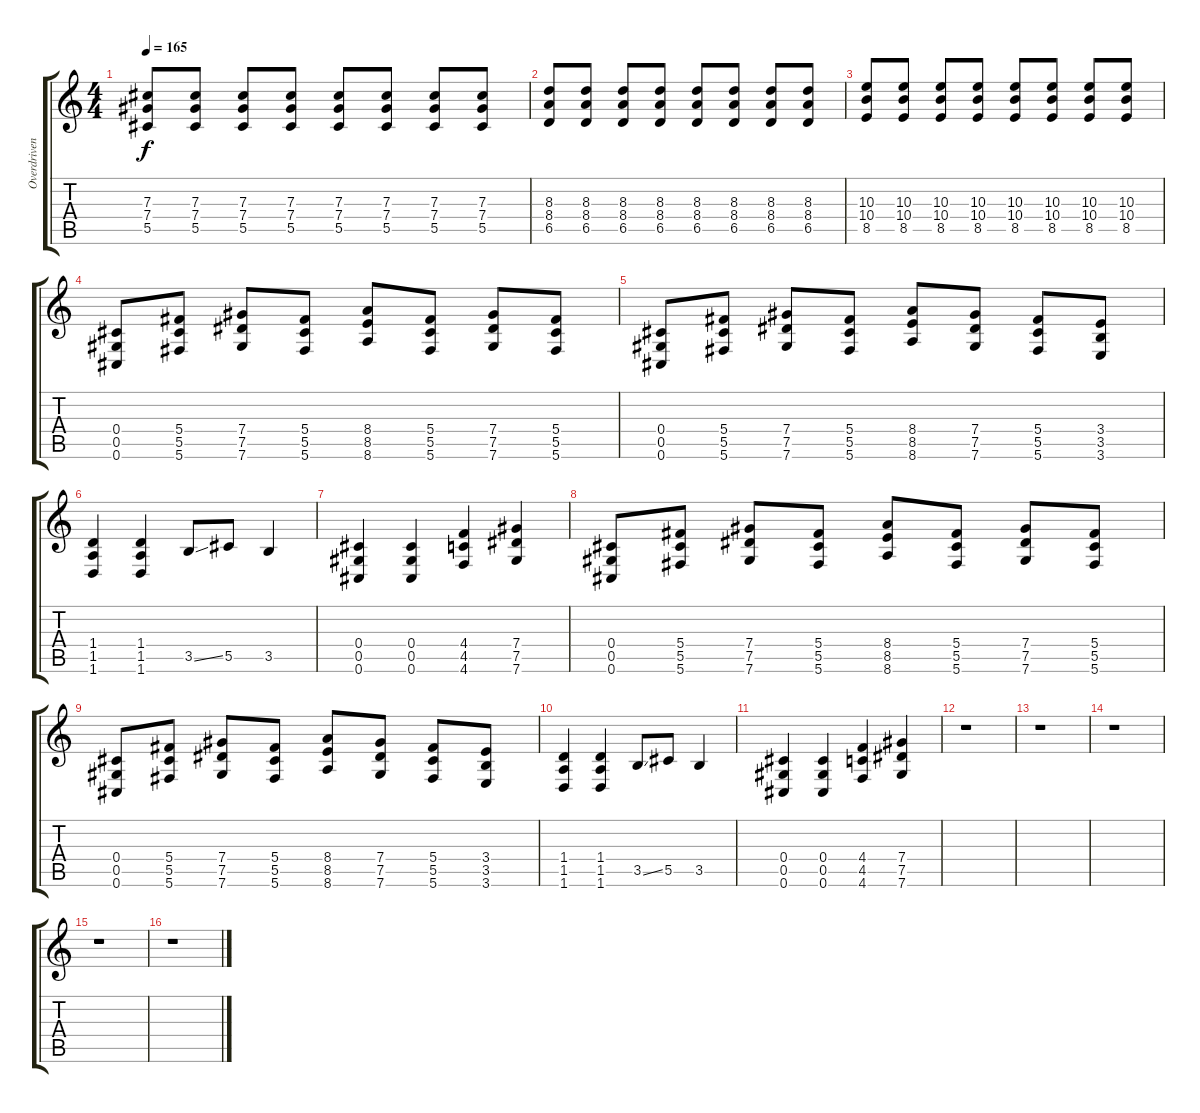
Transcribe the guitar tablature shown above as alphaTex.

\track ("Overdriven Guitar" "Overdriven") {instrument overdrivenguitar}
\staff {score tabs}
\tuning (Eb4 Bb3 Gb3 Db3 Ab2 Db2) {hide}
\ts (4 4)
\tempo 165
\clef g2
\ks c
(7.3 7.4 5.5).8{dy f} (7.3 7.4 5.5).8 (7.3 7.4 5.5).8 (7.3 7.4 5.5).8 (7.3 7.4 5.5).8 (7.3 7.4 5.5).8 (7.3 7.4 5.5).8 (7.3 7.4 5.5).8 |
(8.3 8.4 6.5).8 (8.3 8.4 6.5).8 (8.3 8.4 6.5).8 (8.3 8.4 6.5).8 (8.3 8.4 6.5).8 (8.3 8.4 6.5).8 (8.3 8.4 6.5).8 (8.3 8.4 6.5).8 |
(10.3 10.4 8.5).8 (10.3 10.4 8.5).8 (10.3 10.4 8.5).8 (10.3 10.4 8.5).8 (10.3 10.4 8.5).8 (10.3 10.4 8.5).8 (10.3 10.4 8.5).8 (10.3 10.4 8.5).8 |
(0.4 0.5 0.6).8 (5.4 5.5 5.6).8 (7.4 7.5 7.6).8 (5.4 5.5 5.6).8 (8.4 8.5 8.6).8 (5.4 5.5 5.6).8 (7.4 7.5 7.6).8 (5.4 5.5 5.6).8 |
(0.4 0.5 0.6).8 (5.4 5.5 5.6).8 (7.4 7.5 7.6).8 (5.4 5.5 5.6).8 (8.4 8.5 8.6).8 (7.4 7.5 7.6).8 (5.4 5.5 5.6).8 (3.4 3.5 3.6).8 |
(1.4 1.5 1.6).4 (1.4 1.5 1.6).4 3.5{ss}.8 5.5.8 3.5.4 |
(0.4 0.5 0.6).4 (0.4 0.5 0.6).4 (4.4 4.5 4.6).4 (7.4 7.5 7.6).4 |
(0.4 0.5 0.6).8 (5.4 5.5 5.6).8 (7.4 7.5 7.6).8 (5.4 5.5 5.6).8 (8.4 8.5 8.6).8 (5.4 5.5 5.6).8 (7.4 7.5 7.6).8 (5.4 5.5 5.6).8 |
(0.4 0.5 0.6).8 (5.4 5.5 5.6).8 (7.4 7.5 7.6).8 (5.4 5.5 5.6).8 (8.4 8.5 8.6).8 (7.4 7.5 7.6).8 (5.4 5.5 5.6).8 (3.4 3.5 3.6).8 |
(1.4 1.5 1.6).4 (1.4 1.5 1.6).4 3.5{ss}.8 5.5.8 3.5.4 |
(0.4 0.5 0.6).4 (0.4 0.5 0.6).4 (4.4 4.5 4.6).4 (7.4 7.5 7.6).4 |
r.1 |
r.1 |
r.1 |
r.1 |
r.1
